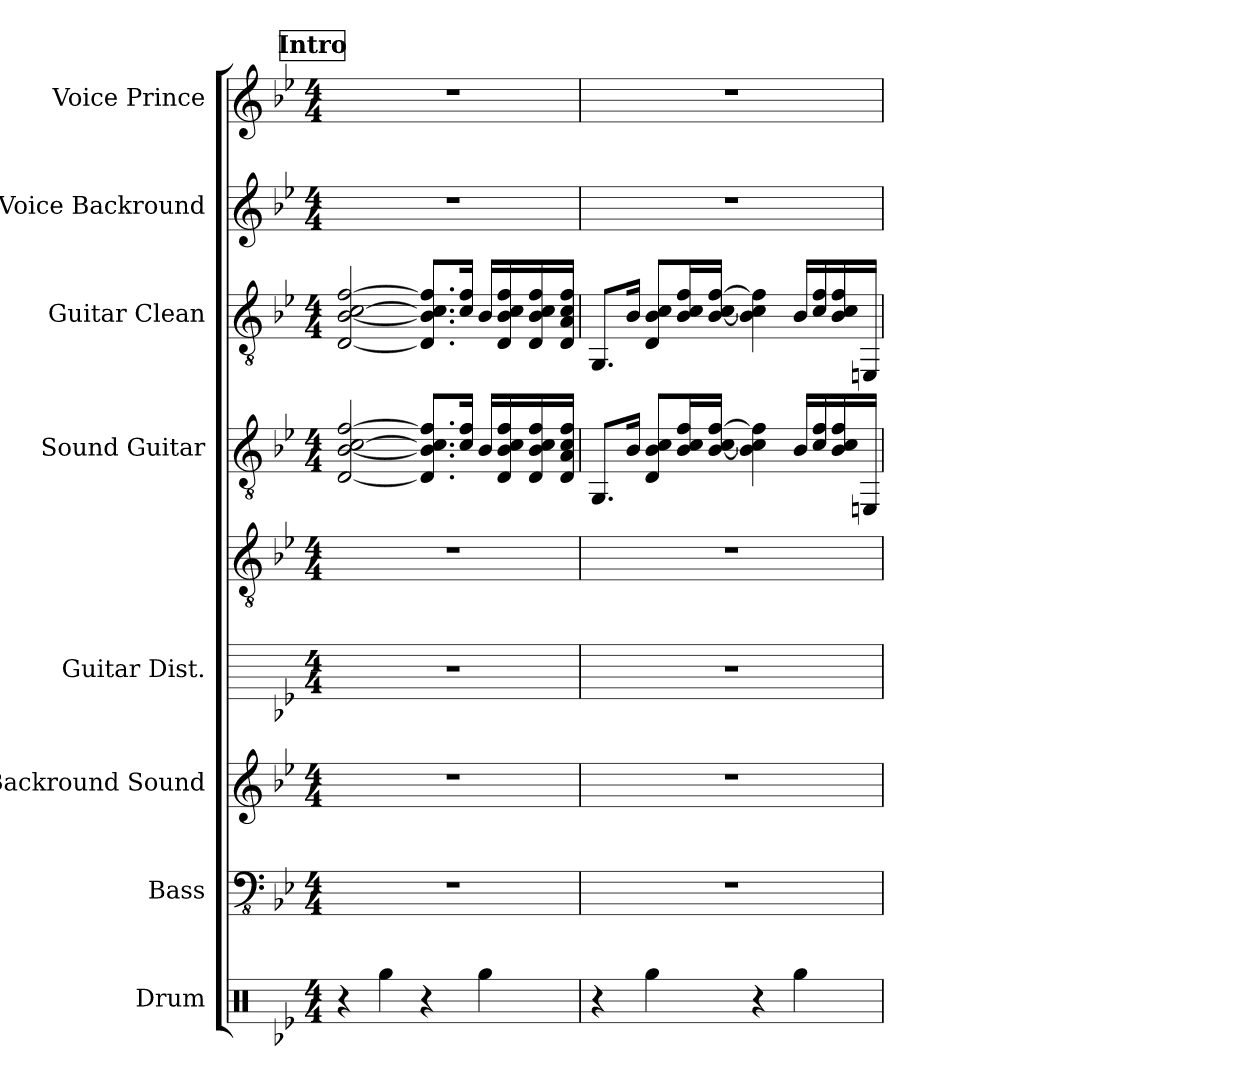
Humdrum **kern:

**kern	**kern	**kern	**kern	**kern	**kern	**kern	**kern	**kern
*part8	*part7	*part6	*part5	*part5	*part4	*part3	*part2	*part1
*staff9	*staff8	*staff7	*staff6	*staff5	*staff4	*staff3	*staff2	*staff1
*I"Drum	*I"Bass	*I"Backround Sound	*I"Guitar Dist.	*	*I"Sound Guitar	*I"Guitar Clean	*I"Voice Backround	*I"Voice Prince
*	*	*	*	*	*	*	*	*I'V
*	*	*	*stria6	*	*	*	*	*
*clefX	*clefFv4	*clefG2	*	*clefGv2	*clefGv2	*clefGv2	*clefG2	*clefG2
*k[b-e-]	*k[b-e-]	*k[b-e-]	*k[b-e-]	*k[b-e-]	*k[b-e-]	*k[b-e-]	*k[b-e-]	*k[b-e-]
*M4/4	*M4/4	*M4/4	*M4/4	*M4/4	*M4/4	*M4/4	*M4/4	*M4/4
*MM58	*MM58	*MM58	*MM58	*MM58	*MM58	*MM58	*MM58	*MM58
!!LO:REH:place=s1:a:B:fs=14:t=Intro
=1	=1	=1	=1	=1	=1	=1	=1	=1
4r	1r	1r	1r	1r	[2D/ [2B-/ [2c/ [2f/	[2D/ [2B-/ [2c/ [2f/	1r	1r
4Rgg\	.	.	.	.	.	.	.	.
4r	.	.	.	.	8.D/] 8.B-/] 8.c/] 8.f/]L	8.D/] 8.B-/] 8.c/] 8.f/]L	.	.
.	.	.	.	.	16c/ 16f/Jk	16c/ 16f/Jk	.	.
4Rgg\	.	.	.	.	16B-/LL	16B-/LL	.	.
.	.	.	.	.	16D/ 16B-/ 16c/ 16f/	16D/ 16B-/ 16c/ 16f/	.	.
.	.	.	.	.	16D/ 16B-/ 16c/ 16f/	16D/ 16B-/ 16c/ 16f/	.	.
.	.	.	.	.	16D/ 16A/ 16c/ 16f/JJ	16D/ 16A/ 16c/ 16f/JJ	.	.
=2	=2	=2	=2	=2	=2	=2	=2	=2
4r	1r	1r	1r	1r	8.GG/L	8.GG/L	1r	1r
.	.	.	.	.	16B-/Jk	16B-/Jk	.	.
4Rgg\	.	.	.	.	8D/ 8B-/ 8c/L	8D/ 8B-/ 8c/L	.	.
.	.	.	.	.	16B-/ 16c/ 16f/L	16B-/ 16c/ 16f/L	.	.
.	.	.	.	.	[16B-/ [16c/ [16f/JJ	[16B-/ [16c/ [16f/JJ	.	.
4r	.	.	.	.	4B-\] 4c\] 4f\]	4B-\] 4c\] 4f\]	.	.
4Rgg\	.	.	.	.	16B-/LL	16B-/LL	.	.
.	.	.	.	.	16c/ 16f/	16c/ 16f/	.	.
.	.	.	.	.	16B-/ 16c/ 16f/	16B-/ 16c/ 16f/	.	.
.	.	.	.	.	16EEn/JJ	16EEn/JJ	.	.
=	=	=	=	=	=	=	=	=
*-	*-	*-	*-	*-	*-	*-	*-	*-
